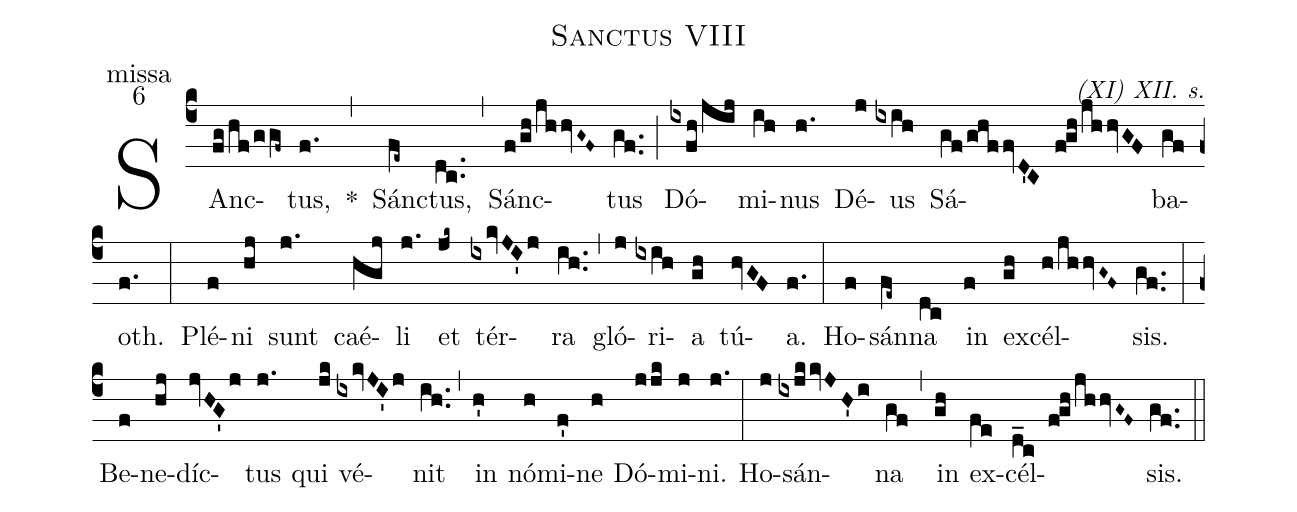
name: Sanctus VIII;
office-part: missa;
mode: 6;
commentary: (XI) XII. s.;
%%
(c4)
SAnc(fg/hf/ggf~)tus,(f.) *(,)
Sánc(fe~)tus,(dc..) (,)
Sánc(f/gh/jhhvG~F~)tus(gf..) (;)
Dó(ixfh/jij)mi(ih)nus(h.) Dé(j)us(ixih) Sá(gf/ghffvD'C f!gh/jhhvGF)ba(gf)oth.(f.) (:)
Plé(f)ni(hj) sunt(j.) caé(hgj)li(j.) et(jk~) tér(ixkvJI'j)ra(ih..) (,)
gló(j)ri(ixih)a(gh) tú(hvGF)a.(f.) (:)
Ho(f)sán(fe~)na(dc) in(f) ex(gh)cél(h/jhhvG~F~)sis.(gf..) (:)
Be(f)ne(hj)díc(jvHG'j)tus(j.) qui(jk) vé(ixkvJI'j)nit(ih..) (,)
in(h') nó(h)mi(f')ne(h) Dó(jjk)mi(j)ni.(j.) (:)
Ho(j)sán(ixjkkvJH'i)na(gf) (,)
in(gh) ex(fe)cél(d_c f!gh/jhhvG~F~)sis.(gf..) (::)
